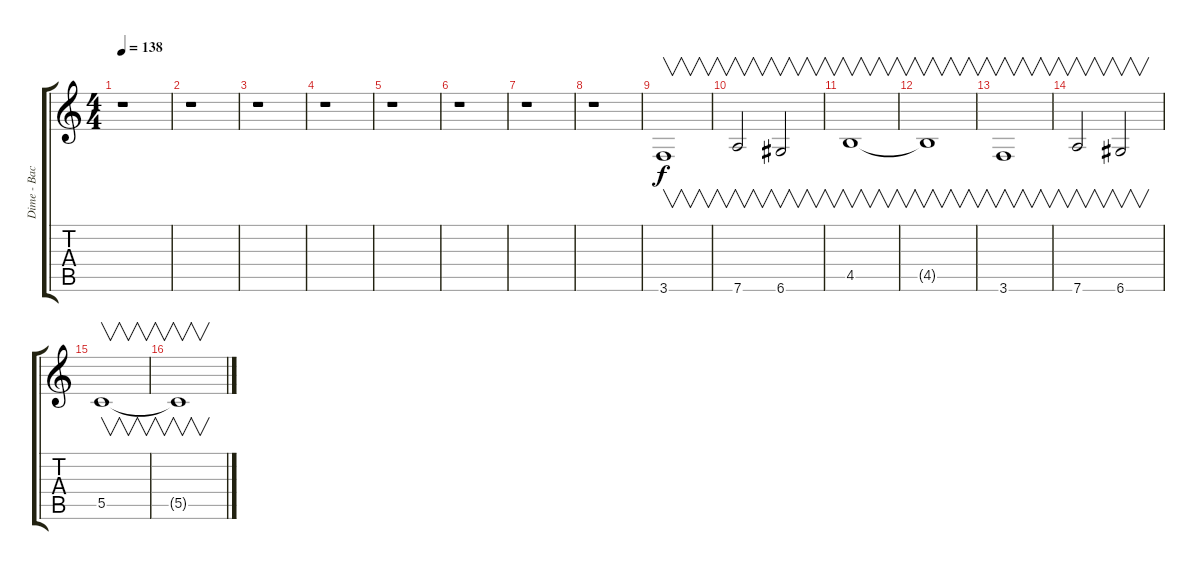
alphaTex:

\track ("Dime - Back Guitar" "Dime - Bac") {instrument overdrivenguitar}
\staff {score tabs}
\tuning (D4 A3 F3 C3 G2 D2) {hide}
\ts (4 4)
\tempo 138
\clef g2
\ks c
r.1{dy f instrument overdrivenguitar} |
r.1 |
r.1 |
r.1 |
r.1 |
r.1 |
r.1 |
r.1 |
3.6.1{v} |
7.6.2{v} 6.6.2{v} |
4.5.1{v} |
4.5{t}.1{v} |
3.6.1{v} |
7.6.2{v} 6.6.2{v} |
5.5.1{v} |
5.5{t}.1{v}
